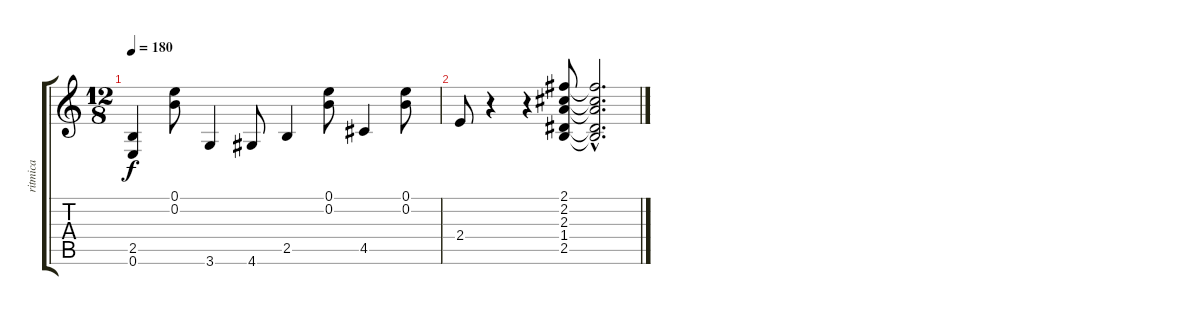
\track ("ritmica" "ritmica") {instrument electricguitarjazz}
\staff {score tabs}
\tuning (E4 B3 G3 D3 A2 E2) {hide}
\ts (12 8)
\tempo 180
\clef g2
\ks c
(2.5 0.6).4{dy f} (0.1 0.2).8 3.6.4 4.6.8 2.5.4 (0.1 0.2).8 4.5.4 (0.1 0.2).8 |
2.4.8 r.4 r.4 (2.1 2.2 2.3 1.4 2.5).8 (2.1{hac t} 2.2{hac t} 2.3{hac t} 1.4{hac t} 2.5{hac t}).2{d}
